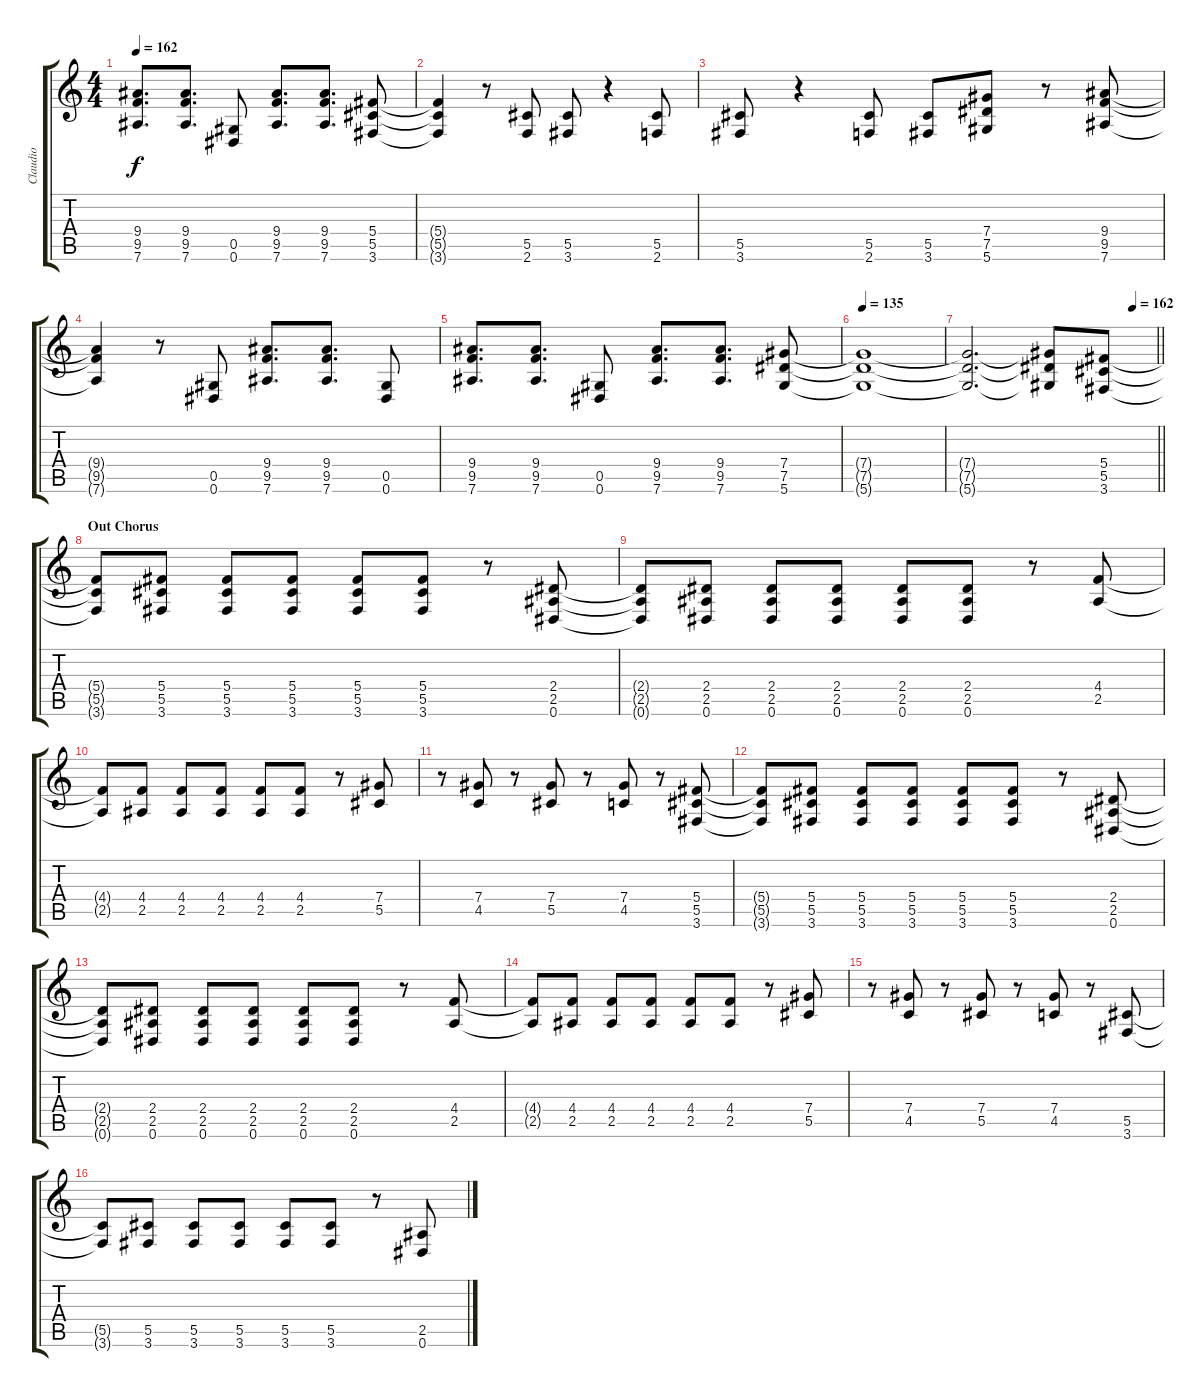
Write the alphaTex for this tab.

\track ("Claudio" "Claudio") {instrument overdrivenguitar}
\staff {score tabs}
\tuning (Eb4 Bb3 Gb3 Db3 Ab2 Eb2) {hide}
\ts (4 4)
\tempo 162
\clef g2
\ks c
(9.4 9.5 7.6).8{d dy f} (9.4 9.5 7.6).8{d} (0.5 0.6).8 (9.4 9.5 7.6).8{d} (9.4 9.5 7.6).8{d} (5.4 5.5 3.6).8 |
(5.4{t} 5.5{t} 3.6{t}).4 r.8 (5.5 2.6).8 (5.5 3.6).8 r.4 (5.5 2.6).8 |
(5.5 3.6).8 r.4 (5.5 2.6).8 (5.5 3.6).8 (7.4 7.5 5.6).8 r.8 (9.4 9.5 7.6).8 |
(9.4{t} 9.5{t} 7.6{t}).4 r.8 (0.5 0.6).8 (9.4 9.5 7.6).8{d} (9.4 9.5 7.6).8{d} (0.5 0.6).8 |
(9.4 9.5 7.6).8{d} (9.4 9.5 7.6).8{d} (0.5 0.6).8 (9.4 9.5 7.6).8{d} (9.4 9.5 7.6).8{d} (7.4 7.5 5.6).8 |
\tempo 135
(7.4{t} 7.5{t} 5.6{t}).1 |
\tempo (162 0.875)
\barLineRight lightlight
(7.4{t} 7.5{t} 5.6{t}).2{d} (7.4{t} 7.5{t} 5.6{t}).8 (5.4 5.5 3.6).8 |
\section ("" "Out Chorus")
(5.4{t} 5.5{t} 3.6{t}).8 (5.4 5.5 3.6).8 (5.4 5.5 3.6).8 (5.4 5.5 3.6).8 (5.4 5.5 3.6).8 (5.4 5.5 3.6).8 r.8 (2.4 2.5 0.6).8 |
(2.4{t} 2.5{t} 0.6{t}).8 (2.4 2.5 0.6).8 (2.4 2.5 0.6).8 (2.4 2.5 0.6).8 (2.4 2.5 0.6).8 (2.4 2.5 0.6).8 r.8 (4.4 2.5).8 |
(4.4{t} 2.5{t}).8 (4.4 2.5).8 (4.4 2.5).8 (4.4 2.5).8 (4.4 2.5).8 (4.4 2.5).8 r.8 (7.4 5.5).8 |
r.8 (7.4 4.5).8 r.8 (7.4 5.5).8 r.8 (7.4 4.5).8 r.8 (5.4 5.5 3.6).8 |
(5.4{t} 5.5{t} 3.6{t}).8 (5.4 5.5 3.6).8 (5.4 5.5 3.6).8 (5.4 5.5 3.6).8 (5.4 5.5 3.6).8 (5.4 5.5 3.6).8 r.8 (2.4 2.5 0.6).8 |
(2.4{t} 2.5{t} 0.6{t}).8 (2.4 2.5 0.6).8 (2.4 2.5 0.6).8 (2.4 2.5 0.6).8 (2.4 2.5 0.6).8 (2.4 2.5 0.6).8 r.8 (4.4 2.5).8 |
(4.4{t} 2.5{t}).8 (4.4 2.5).8 (4.4 2.5).8 (4.4 2.5).8 (4.4 2.5).8 (4.4 2.5).8 r.8 (7.4 5.5).8 |
r.8 (7.4 4.5).8 r.8 (7.4 5.5).8 r.8 (7.4 4.5).8 r.8 (5.5 3.6).8 |
(5.5{t} 3.6{t}).8 (5.5 3.6).8 (5.5 3.6).8 (5.5 3.6).8 (5.5 3.6).8 (5.5 3.6).8 r.8 (2.5 0.6).8
